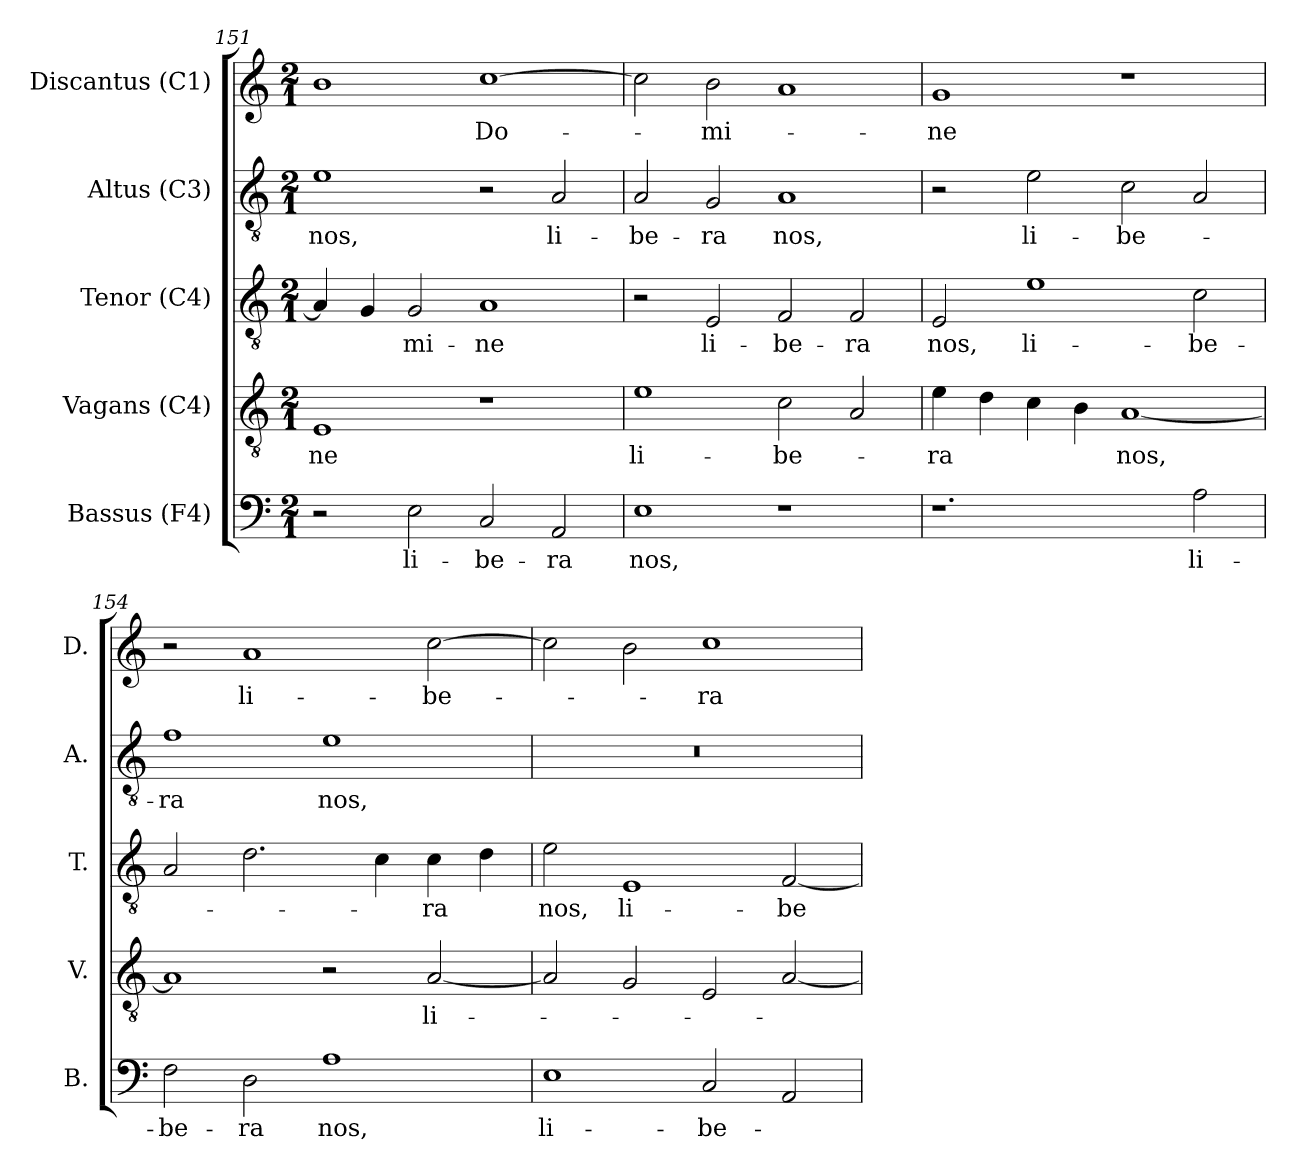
**kern	**text	**kern	**text	**kern	**text	**kern	**text	**kern	**text
*part5	*part5	*part4	*part4	*part3	*part3	*part2	*part2	*part1	*part1
*staff5	*staff5	*staff4	*staff4	*staff3	*staff3	*staff2	*staff2	*staff1	*staff1
*I"Bassus (F4)	*	*I"Vagans (C4)	*	*I"Tenor (C4)	*	*I"Altus (C3)	*	*I"Discantus (C1)	*
*I'B.	*	*I'V.	*	*I'T.	*	*I'A.	*	*I'D.	*
*clefF4	*	*clefGv2	*	*clefGv2	*	*clefGv2	*	*clefG2	*
*	*	*ITrd7c12	*	*ITrd7c12	*	*ITrd7c12	*	*	*
*k[]	*	*k[]	*	*k[]	*	*k[]	*	*k[]	*
*C:	*	*C:	*	*C:	*	*C:	*	*C:	*
*M2/1	*	*M2/1	*	*M2/1	*	*M2/1	*	*M2/1	*
=151	=151	=151	=151	=151	=151	=151	=151	=151	=151
!	!	!	!LO:LY:b:color=#000000	!	!	!	!	!	!
!	!	!	!	!	!	!	!LO:LY:b:color=#000000	!	!
2r	.	1EEi	-ne	4AAi/]	.	1Ei	nos,	1bi	.
.	.	.	.	4GGi/	.	.	.	.	.
!	!LO:LY:b:color=#000000	!	!	!	!	!	!	!	!
!	!	!	!	!	!LO:LY:b:color=#000000	!	!	!	!
2Ei\	li-	.	.	2GGi/	-mi-	.	.	.	.
!	!LO:LY:b:color=#000000	!	!	!	!	!	!	!	!
!	!	!	!	!	!LO:LY:b:color=#000000	!	!	!	!
!	!	!	!	!	!	!	!	!	!LO:LY:b:color=#000000
2Ci/	-be-	1r	.	1AAi	-ne	2r	.	[1cci	Do-
!	!LO:LY:b:color=#000000	!	!	!	!	!	!	!	!
!	!	!	!	!	!	!	!LO:LY:b:color=#000000	!	!
2AAi/	-ra	.	.	.	.	2AAi/	li-	.	.
=152	=152	=152	=152	=152	=152	=152	=152	=152	=152
!	!LO:LY:b:color=#000000	!	!	!	!	!	!	!	!
!	!	!	!LO:LY:b:color=#000000	!	!	!	!	!	!
!	!	!	!	!	!	!	!LO:LY:b:color=#000000	!	!
1Ei	nos,	1Ei	li-	2r	.	2AAi/	-be-	2cci\]	.
!	!	!	!	!	!LO:LY:b:color=#000000	!	!	!	!
!	!	!	!	!	!	!	!LO:LY:b:color=#000000	!	!
!	!	!	!	!	!	!	!	!	!LO:LY:b:color=#000000
.	.	.	.	2EEi/	li-	2GGi/	-ra	2bi\	-mi-
!	!	!	!LO:LY:b:color=#000000	!	!	!	!	!	!
!	!	!	!	!	!LO:LY:b:color=#000000	!	!	!	!
!	!	!	!	!	!	!	!LO:LY:b:color=#000000	!	!
1r	.	2Ci\	-be-	2FFi/	-be-	1AAi	nos,	1ai	.
!	!	!	!	!	!LO:LY:b:color=#000000	!	!	!	!
.	.	2AAi/	.	2FFi/	-ra	.	.	.	.
!!LO:LB:g=z
=153	=153	=153	=153	=153	=153	=153	=153	=153	=153
!	!	!	!LO:LY:b:color=#000000	!	!	!	!	!	!
!	!	!	!	!	!LO:LY:b:color=#000000	!	!	!	!
!	!	!	!	!	!	!	!	!	!LO:LY:b:color=#000000
1.r	.	4Ei\	-ra	2EEi/	nos,	2r	.	1gi	-ne
.	.	4Di\	.	.	.	.	.	.	.
!	!	!	!	!	!LO:LY:b:color=#000000	!	!	!	!
!	!	!	!	!	!	!	!LO:LY:b:color=#000000	!	!
.	.	4Ci\	.	1Ei	li-	2Ei\	li-	.	.
.	.	4BBi\	.	.	.	.	.	.	.
!	!	!	!LO:LY:b:color=#000000	!	!	!	!	!	!
!	!	!	!	!	!	!	!LO:LY:b:color=#000000	!	!
.	.	[1AAi	nos,	.	.	2Ci\	-be-	1r	.
!	!LO:LY:b:color=#000000	!	!	!	!	!	!	!	!
!	!	!	!	!	!LO:LY:b:color=#000000	!	!	!	!
2Ai\	li-	.	.	2Ci\	-be-	2AAi/	.	.	.
=154	=154	=154	=154	=154	=154	=154	=154	=154	=154
!	!LO:LY:b:color=#000000	!	!	!	!	!	!	!	!
!	!	!	!	!	!	!	!LO:LY:b:color=#000000	!	!
2Fi\	-be-	1AAi]	.	2AAi/	.	1Fi	-ra	2r	.
!	!LO:LY:b:color=#000000	!	!	!	!	!	!	!	!
!	!	!	!	!	!	!	!	!	!LO:LY:b:color=#000000
2Di\	-ra	.	.	2.Di\	.	.	.	1ai	li-
!	!LO:LY:b:color=#000000	!	!	!	!	!	!	!	!
!	!	!	!	!	!	!	!LO:LY:b:color=#000000	!	!
1Ai	nos,	2r	.	.	.	1Ei	nos,	.	.
.	.	.	.	4Ci\	.	.	.	.	.
!	!	!	!LO:LY:b:color=#000000	!	!	!	!	!	!
!	!	!	!	!	!LO:LY:b:color=#000000	!	!	!	!
!	!	!	!	!	!	!	!	!	!LO:LY:b:color=#000000
.	.	[2AAi/	li-	4Ci\	-ra	.	.	[2cci\	-be-
.	.	.	.	4Di\	.	.	.	.	.
=155	=155	=155	=155	=155	=155	=155	=155	=155	=155
!	!LO:LY:b:color=#000000	!	!	!	!	!	!	!	!
!	!	!	!	!	!LO:LY:b:color=#000000	!LO:N:vis=1	!	!	!
1Ei	li-	2AAi/]	.	2Ei\	nos,	0r	.	2cci\]	.
!	!	!	!	!	!LO:LY:b:color=#000000	!	!	!	!
.	.	2GGi/	.	1EEi	li-	.	.	2bi\	.
!	!LO:LY:b:color=#000000	!	!	!	!	!	!	!	!
!	!	!	!	!	!	!	!	!	!LO:LY:b:color=#000000
2Ci/	-be-	2EEi/	.	.	.	.	.	1cci	-ra
!	!	!	!	!	!LO:LY:b:color=#000000	!	!	!	!
2AAi/	.	[2AAi/	.	[2FFi/	-be-	.	.	.	.
=	=	=	=	=	=	=	=	=	=
*-	*-	*-	*-	*-	*-	*-	*-	*-	*-
